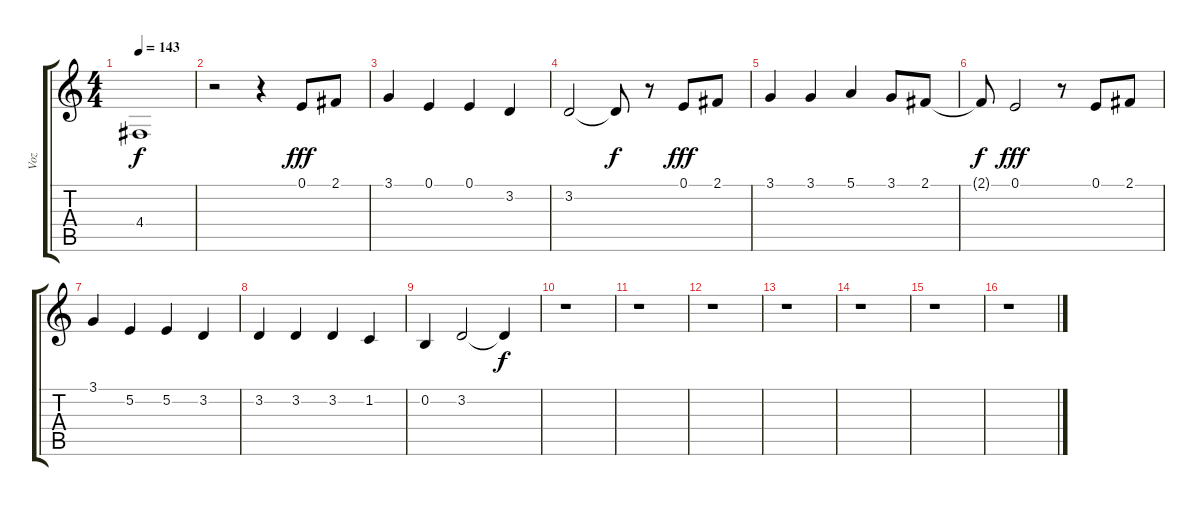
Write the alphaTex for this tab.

\track ("Voz" "Voz") {instrument lead1square}
\staff {score tabs}
\tuning (E4 B3 G3 D3 A2 E2) {hide}
\ts (4 4)
\tempo 143
\clef g2
\ks c
4.4{t}.1{dy f} |
r.2 r.4 0.1.8{dy fff} 2.1.8 |
3.1.4 0.1.4 0.1.4 3.2.4 |
3.2.2 3.2{t}.8{dy f} r.8 0.1.8{dy fff} 2.1.8 |
3.1.4 3.1.4 5.1.4 3.1.8 2.1.8 |
2.1{t}.8{dy f} 0.1.2{dy fff} r.8 0.1.8 2.1.8 |
3.1.4 5.2.4 5.2.4 3.2.4 |
3.2.4 3.2.4 3.2.4 1.2.4 |
0.2.4 3.2.2 3.2{t}.4{dy f} |
r.1 |
r.1 |
r.1 |
r.1 |
r.1 |
r.1 |
r.1
